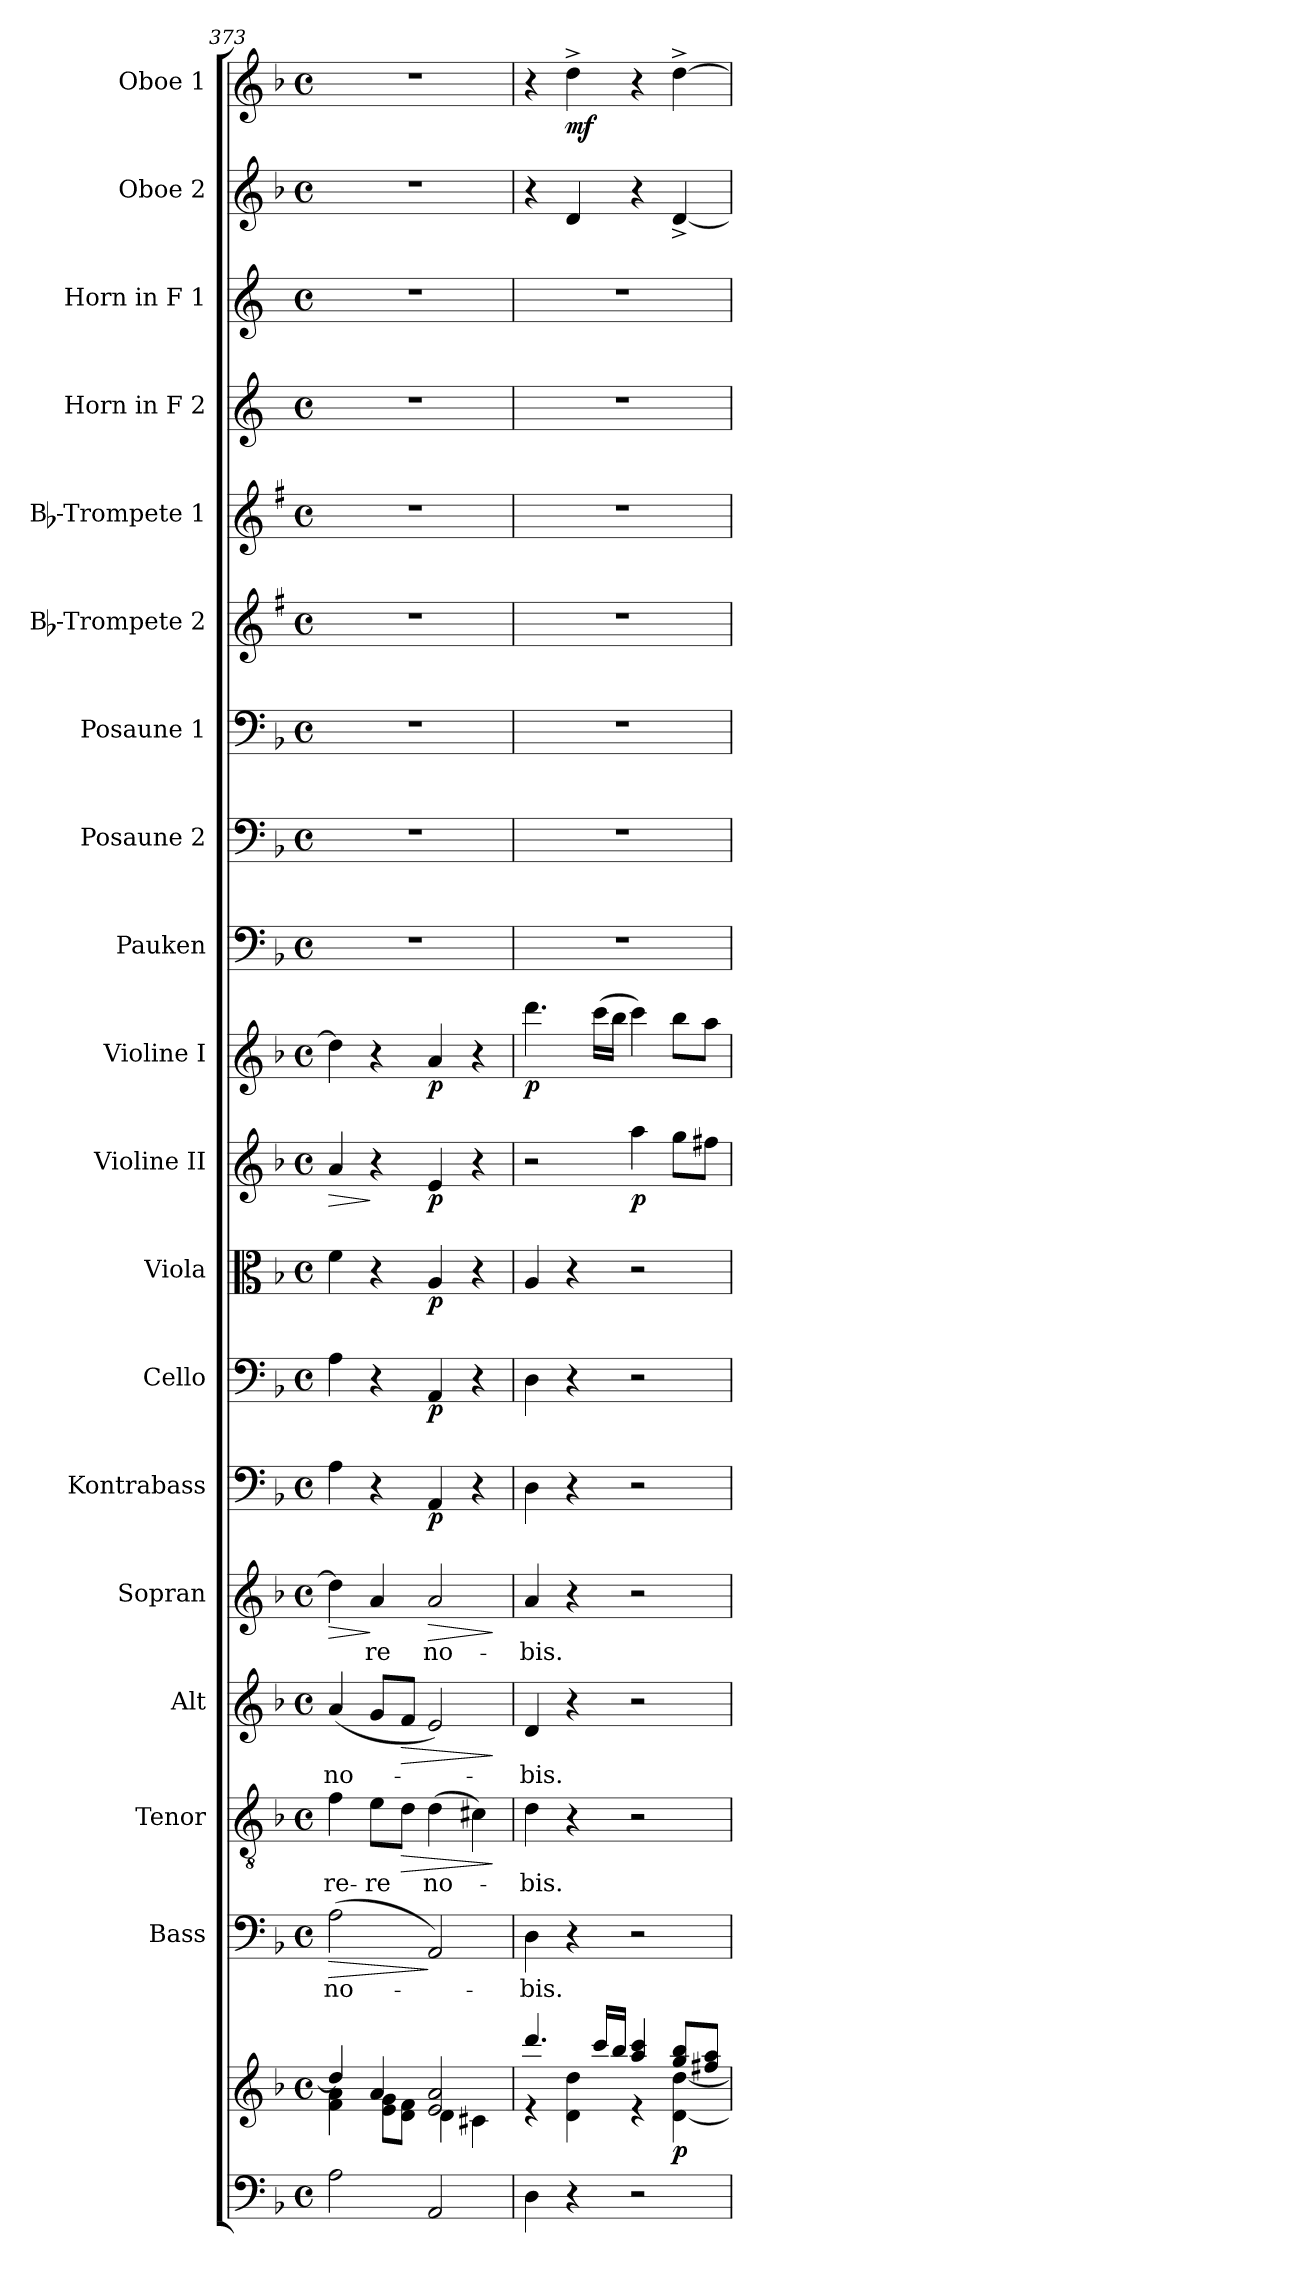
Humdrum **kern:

**kern	**kern	**dynam	**kern	**text	**dynam	**kern	**text	**dynam	**kern	**text	**dynam	**kern	**text	**dynam	**kern	**dynam	**kern	**dynam	**kern	**dynam	**kern	**dynam	**kern	**dynam	**kern	**kern	**kern	**kern	**kern	**kern	**kern	**kern	**kern	**dynam
*part19	*part19	*part19	*part18	*part18	*part18	*part17	*part17	*part17	*part16	*part16	*part16	*part15	*part15	*part15	*part14	*part14	*part13	*part13	*part12	*part12	*part11	*part11	*part10	*part10	*part9	*part8	*part7	*part6	*part5	*part4	*part3	*part2	*part1	*part1
*staff20	*staff19	*staff19/20	*staff18	*staff18	*staff18	*staff17	*staff17	*staff17	*staff16	*staff16	*staff16	*staff15	*staff15	*staff15	*staff14	*staff14	*staff13	*staff13	*staff12	*staff12	*staff11	*staff11	*staff10	*staff10	*staff9	*staff8	*staff7	*staff6	*staff5	*staff4	*staff3	*staff2	*staff1	*staff1
*	*	*	*I"Bass	*	*	*I"Tenor	*	*	*I"Alt	*	*	*I"Sopran	*	*	*I"Kontrabass	*	*I"Cello	*	*I"Viola	*	*I"Violine II	*	*I"Violine I	*	*I"Pauken	*I"Posaune 2	*I"Posaune 1	*I"Bb-Trompete 2	*I"Bb-Trompete 1	*I"Horn in F 2	*I"Horn in F 1	*I"Oboe 2	*I"Oboe 1	*
*	*	*	*I'B.	*	*	*I'T.	*	*	*I'A.	*	*	*I'S.	*	*	*I'Kb.	*	*	*	*I'Vla.	*	*I'Vl. II	*	*I'Vl. I	*	*I'Pk.	*I'Pos. 2	*I'Pos. 1	*I'Bb Trp. 2	*I'Bb Trp. 1	*	*	*I'Ob. 2	*I'Ob. 1	*
*clefF4	*clefG2	*	*clefF4	*	*	*clefGv2	*	*	*clefG2	*	*	*clefG2	*	*	*clefF4	*	*clefF4	*	*clefC3	*	*clefG2	*	*clefG2	*	*clefF4	*clefF4	*clefF4	*clefG2	*clefG2	*clefG2	*clefG2	*clefG2	*clefG2	*
*	*	*	*	*	*	*	*	*	*	*	*	*	*	*	*ITrd7c12	*	*	*	*	*	*	*	*	*	*	*	*	*ITrd1c2	*ITrd1c2	*ITrd4c7	*ITrd4c7	*	*	*
*k[b-]	*k[b-]	*	*k[b-]	*	*	*k[b-]	*	*	*k[b-]	*	*	*k[b-]	*	*	*k[b-]	*	*k[b-]	*	*k[b-]	*	*k[b-]	*	*k[b-]	*	*k[b-]	*k[b-]	*k[b-]	*k[b-]	*k[b-]	*k[b-]	*k[b-]	*k[b-]	*k[b-]	*
*F:	*F:	*	*F:	*	*	*F:	*	*	*F:	*	*	*F:	*	*	*F:	*	*F:	*	*F:	*	*F:	*	*F:	*	*F:	*F:	*F:	*F:	*F:	*F:	*F:	*F:	*F:	*
*M4/4	*M4/4	*	*M4/4	*	*	*M4/4	*	*	*M4/4	*	*	*M4/4	*	*	*M4/4	*	*M4/4	*	*M4/4	*	*M4/4	*	*M4/4	*	*M4/4	*M4/4	*M4/4	*M4/4	*M4/4	*M4/4	*M4/4	*M4/4	*M4/4	*
*met(c)	*met(c)	*	*met(c)	*	*	*met(c)	*	*	*met(c)	*	*	*met(c)	*	*	*met(c)	*	*met(c)	*	*met(c)	*	*met(c)	*	*met(c)	*	*met(c)	*met(c)	*met(c)	*met(c)	*met(c)	*met(c)	*met(c)	*met(c)	*met(c)	*
=373	=373	=373	=373	=373	=373	=373	=373	=373	=373	=373	=373	=373	=373	=373	=373	=373	=373	=373	=373	=373	=373	=373	=373	=373	=373	=373	=373	=373	=373	=373	=373	=373	=373	=373
*	*^	*	*	*	*	*	*	*	*	*	*	*	*	*	*	*	*	*	*	*	*	*	*	*	*	*	*	*	*	*	*	*	*	*
!	!	!	!	!	!LO:LY:b	!LO:HP:b	!	!LO:LY:b	!	!	!LO:LY:b	!	!	!	!LO:HP:b	!	!	!	!	!	!	!	!LO:HP:b	!	!	!	!	!	!	!	!	!	!	!	!
2A\	4dd/]	4f\ 4a\	.	(>2A\	no-	>	4f\	-re-	.	(<4a/	no-	.	4dd\]	.	>	4AA\	.	4A\	.	4f\	.	4a/	>	4dd\]	.	1r	1r	1r	1r	1r	1r	1r	1r	1r	.
!	!	!	!	!	!	!	!	!LO:LY:b	!	!	!	!	!	!LO:LY:b	!	!	!	!	!	!	!	!	!	!	!	!	!	!	!	!	!	!	!	!	!
.	4a/	8e\ 8g\L	.	.	.	.	8e\L	-re	.	8g/L	.	.	4a/	-re	]	4r	.	4r	.	4r	.	4r	]	4r	.	.	.	.	.	.	.	.	.	.	.
!	!	!	!	!	!	!	!	!	!LO:HP:b	!	!	!LO:HP:b	!	!	!	!	!	!	!	!	!	!	!	!	!	!	!	!	!	!	!	!	!	!	!
.	.	8d\ 8f\J	.	.	.	.	8d\J	.	>	8f/J	.	>	.	.	.	.	.	.	.	.	.	.	.	.	.	.	.	.	.	.	.	.	.	.	.
!	!	!	!	!	!	!	!	!LO:LY:b	!	!	!	!	!	!LO:LY:b	!LO:HP:b	!	!LO:DY:b	!	!LO:DY:b	!	!LO:DY:b	!	!LO:DY:b	!	!LO:DY:b	!	!	!	!	!	!	!	!	!	!
2AA/	2e/ 2a/	4d\	.	2AA/)	.	]	(>4d\	no-	.	2e/)	.	.	2a/	no-	>	4AAA/	p	4AA/	p	4A/	p	4e/	p	4a/	p	.	.	.	.	.	.	.	.	.	.
.	.	4c#X\	.	.	.	.	4c#X\)	.	.	.	.	.	.	.	.	4r	.	4r	.	4r	.	4r	.	4r	.	.	.	.	.	.	.	.	.	.	.
*	*v	*v	*	*	*	*	*	*	*	*	*	*	*	*	*	*	*	*	*	*	*	*	*	*	*	*	*	*	*	*	*	*	*	*	*
.	.	.	.	.	.	.	.	]	.	.	]	.	.	]	.	.	.	.	.	.	.	.	.	.	.	.	.	.	.	.	.	.	.	.
=374	=374	=374	=374	=374	=374	=374	=374	=374	=374	=374	=374	=374	=374	=374	=374	=374	=374	=374	=374	=374	=374	=374	=374	=374	=374	=374	=374	=374	=374	=374	=374	=374	=374	=374
*	*^	*	*	*	*	*	*	*	*	*	*	*	*	*	*	*	*	*	*	*	*	*	*	*	*	*	*	*	*	*	*	*	*	*
!	!	!	!	!	!LO:LY:b	!	!	!LO:LY:b	!	!	!LO:LY:b	!	!	!LO:LY:b	!	!	!	!	!	!	!	!	!	!	!LO:DY:b	!	!	!	!	!	!	!	!	!	!
4D\	4.ddd/	4r	.	4D\	-bis.	.	4d\	-bis.	.	4d/	-bis.	.	4a/	-bis.	.	4DD\	.	4D\	.	4A/	.	2r	.	4.ddd\	p	1r	1r	1r	1r	1r	1r	1r	4r	4r	.
!	!	!	!	!	!	!	!	!	!	!	!	!	!	!	!	!	!	!	!	!	!	!	!	!	!	!	!	!	!	!	!	!	!	!	!LO:DY:b
4r	.	4d\ 4dd\	.	4r	.	.	4r	.	.	4r	.	.	4r	.	.	4r	.	4r	.	4r	.	.	.	.	.	.	.	.	.	.	.	.	4d/	4dd^>\	mf
.	16ccc/LL	.	.	.	.	.	.	.	.	.	.	.	.	.	.	.	.	.	.	.	.	.	.	(>16ccc\LL	.	.	.	.	.	.	.	.	.	.	.
.	16bb-/JJ	.	.	.	.	.	.	.	.	.	.	.	.	.	.	.	.	.	.	.	.	.	.	16bb-\JJ	.	.	.	.	.	.	.	.	.	.	.
!	!	!	!	!	!	!	!	!	!	!	!	!	!	!	!	!	!	!	!	!	!	!	!LO:DY:b	!	!	!	!	!	!	!	!	!	!	!	!
2r	4aa/ 4ccc/	4r	.	2r	.	.	2r	.	.	2r	.	.	2r	.	.	2r	.	2r	.	2r	.	4aa\	p	4ccc\)	.	.	.	.	.	.	.	.	4r	4r	.
!	!	!	!LO:DY:b	!	!	!	!	!	!	!	!	!	!	!	!	!	!	!	!	!	!	!	!	!	!	!	!	!	!	!	!	!	!	!	!
.	8gg/ 8bb-/L	[<4d\ [<4dd\	p	.	.	.	.	.	.	.	.	.	.	.	.	.	.	.	.	.	.	8gg\L	.	8bb-\L	.	.	.	.	.	.	.	.	[4d^</	[4dd^>\	.
.	8ff#X/ 8aa/J	.	.	.	.	.	.	.	.	.	.	.	.	.	.	.	.	.	.	.	.	8ff#X\J	.	8aa\J	.	.	.	.	.	.	.	.	.	.	.
*	*v	*v	*	*	*	*	*	*	*	*	*	*	*	*	*	*	*	*	*	*	*	*	*	*	*	*	*	*	*	*	*	*	*	*	*
=	=	=	=	=	=	=	=	=	=	=	=	=	=	=	=	=	=	=	=	=	=	=	=	=	=	=	=	=	=	=	=	=	=	=
*-	*-	*-	*-	*-	*-	*-	*-	*-	*-	*-	*-	*-	*-	*-	*-	*-	*-	*-	*-	*-	*-	*-	*-	*-	*-	*-	*-	*-	*-	*-	*-	*-	*-	*-
